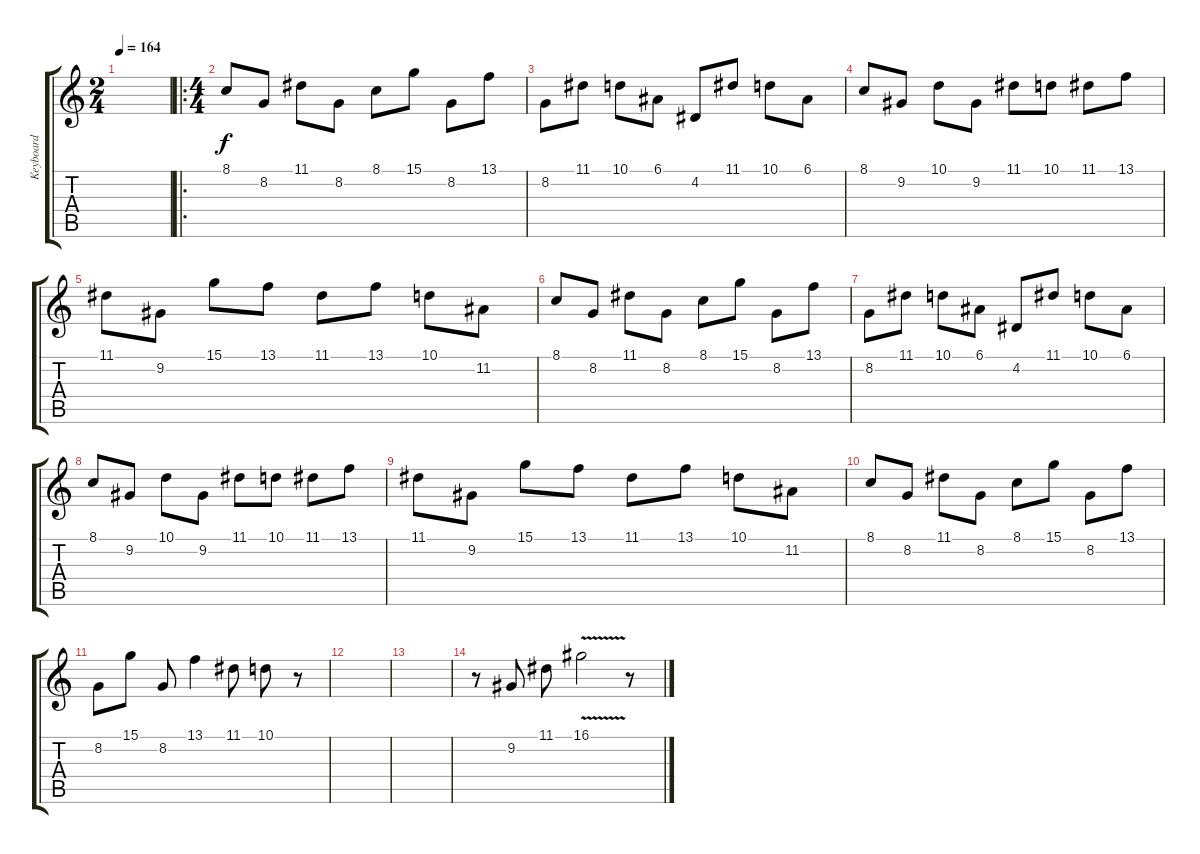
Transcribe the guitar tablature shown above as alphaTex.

\track ("Keyboard" "Keyboard") {instrument musicbox}
\staff {score tabs}
\tuning (E4 B3 G3 D3 A2 E2) {hide}
\ts (2 4)
\tempo 164
\clef g2
\ks c
|
\ro
\ts (4 4)
8.1.8{volume 13} 8.2.8 11.1.8 8.2.8 8.1.8 15.1.8 8.2.8 13.1.8 |
8.2.8 11.1.8 10.1.8 6.1.8 4.2.8 11.1.8 10.1.8 6.1.8 |
8.1.8 9.2.8 10.1.8 9.2.8 11.1.8 10.1.8 11.1.8 13.1.8 |
11.1.8 9.2.8 15.1.8 13.1.8 11.1.8 13.1.8 10.1.8 11.2.8 |
8.1.8 8.2.8 11.1.8 8.2.8 8.1.8 15.1.8 8.2.8 13.1.8 |
8.2.8 11.1.8 10.1.8 6.1.8 4.2.8 11.1.8 10.1.8 6.1.8 |
8.1.8 9.2.8 10.1.8 9.2.8 11.1.8 10.1.8 11.1.8 13.1.8 |
11.1.8 9.2.8 15.1.8 13.1.8 11.1.8 13.1.8 10.1.8 11.2.8 |
8.1.8 8.2.8 11.1.8 8.2.8 8.1.8 15.1.8 8.2.8 13.1.8 |
8.2.8 15.1.8 8.2.8 13.1.4 11.1.8 10.1.8 r.8 |
|
|
r.8 9.2.8 11.1.8 16.1{v}.2 r.8
